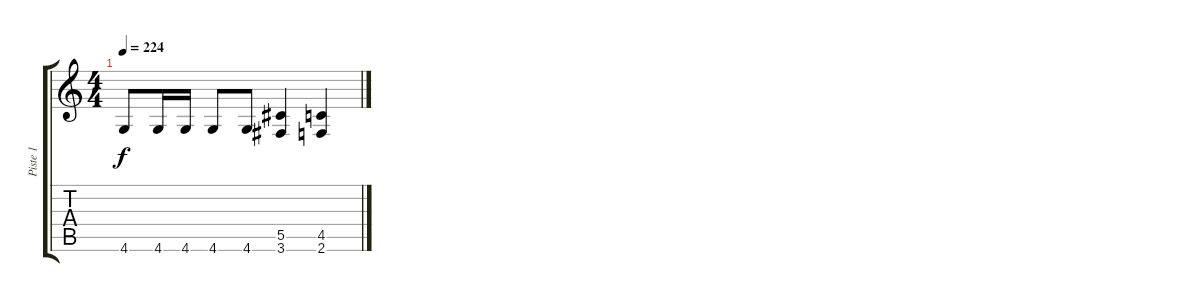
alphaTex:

\track ("Piste 1" "Piste 1") {instrument distortionguitar}
\staff {score tabs}
\tuning (Eb4 Bb3 Gb3 Db3 Ab2 Eb2) {hide}
\ts (4 4)
\tempo 224
\clef g2
\ks c
4.6.8{dy f} 4.6.16 4.6.16 4.6.8 4.6.8 (5.5 3.6).4 (4.5 2.6).4
